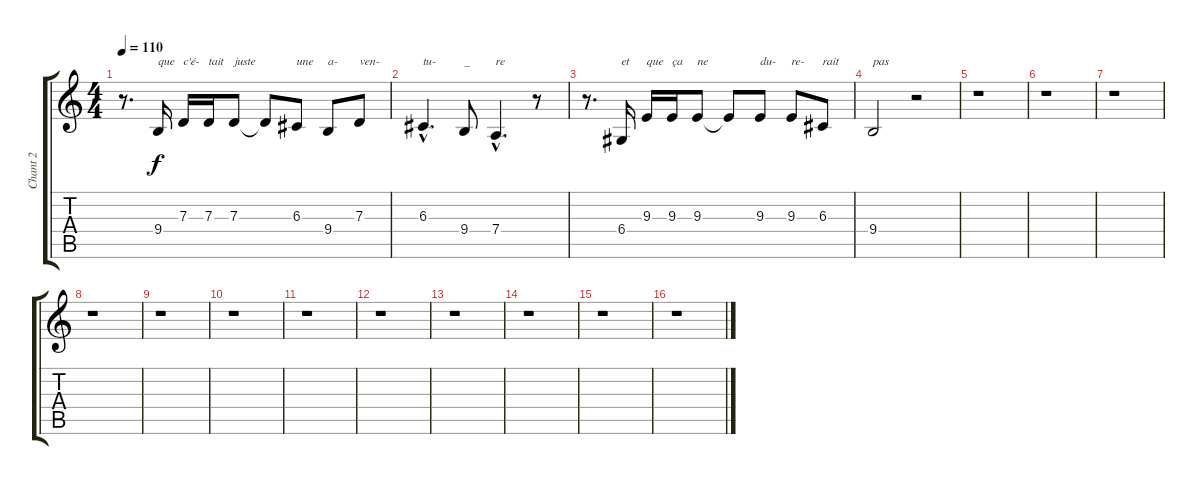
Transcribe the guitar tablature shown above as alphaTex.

\track ("Chant 2" "Chant 2") {instrument synthvoice}
\staff {score tabs}
\tuning (E4 B3 G3 D3 A2 E2) {hide}
\ts (4 4)
\tempo 110
\clef g2
\ks c
r.8{d dy f} 9.4.16{txt "que"} 7.3.16{txt "c'é-"} 7.3.16{txt "tait"} 7.3.8{txt "juste"} 7.3{t}.8 6.3.8{txt "une"} 9.4.8{txt "a-"} 7.3.8{txt "ven-"} |
6.3{hac}.4{d txt "tu-"} 9.4.8{txt "_"} 7.4{hac}.4{d txt "re"} r.8 |
r.8{d} 6.4.16{txt "et"} 9.3.16{txt "que"} 9.3.16{txt "ça"} 9.3.8{txt "ne"} 9.3{t}.8 9.3.8{txt "du-"} 9.3.8{txt "re-"} 6.3.8{txt "rait"} |
9.4.2{txt "pas"} r.2 |
r.1 |
r.1 |
r.1 |
r.1 |
r.1 |
r.1 |
r.1 |
r.1 |
r.1 |
r.1 |
r.1 |
r.1
